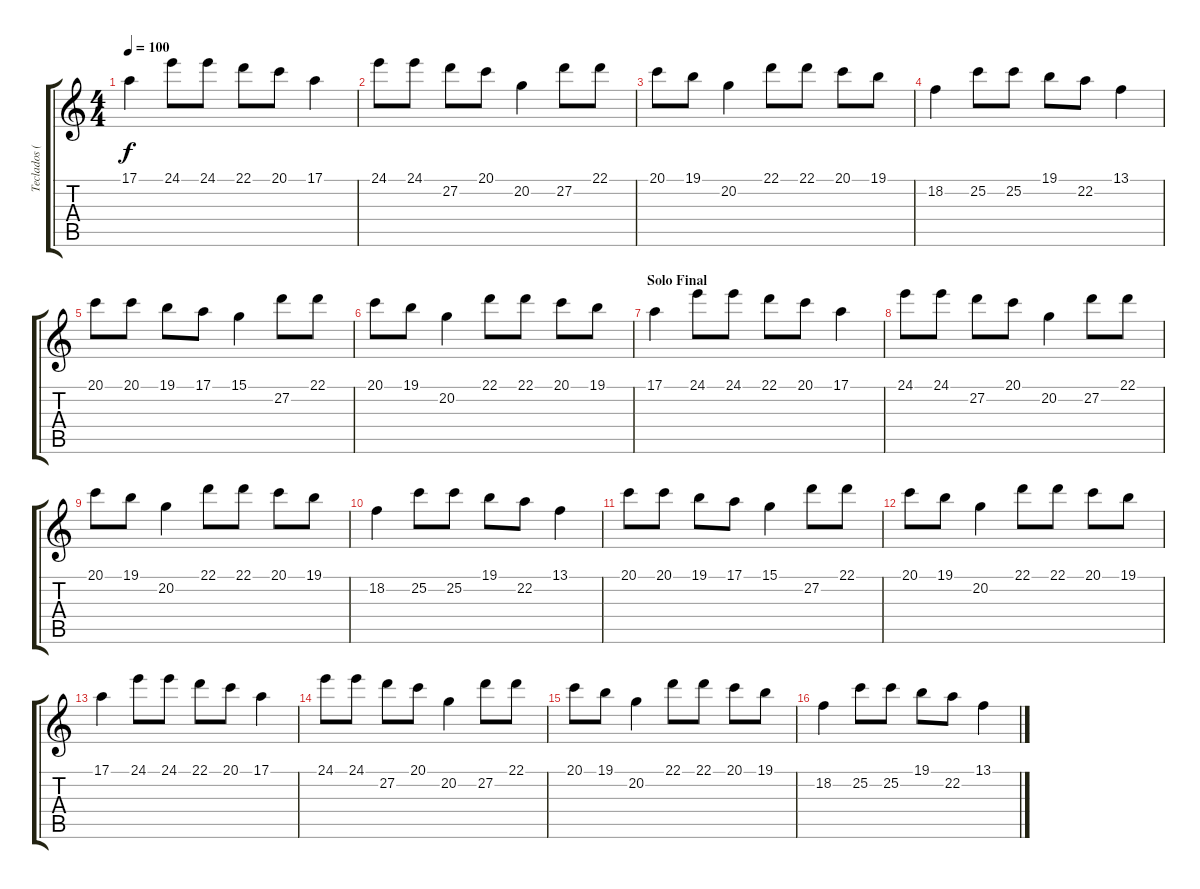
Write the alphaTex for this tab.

\track ("Teclados (Solos)" "Teclados (") {instrument electricgrandpiano}
\staff {score tabs}
\tuning (E4 B3 G3 D3 A2 E2) {hide}
\ts (4 4)
\tempo 100
\clef g2
\ks c
17.1.4{dy f volume 10 instrument electricgrandpiano} 24.1.8 24.1.8 22.1.8 20.1.8 17.1.4 |
24.1.8 24.1.8 27.2.8 20.1.8 20.2.4 27.2.8 22.1.8 |
20.1.8 19.1.8 20.2.4 22.1.8 22.1.8 20.1.8 19.1.8 |
18.2.4 25.2.8 25.2.8 19.1.8 22.2.8 13.1.4 |
20.1.8 20.1.8 19.1.8 17.1.8 15.1.4 27.2.8 22.1.8 |
20.1.8 19.1.8 20.2.4 22.1.8 22.1.8 20.1.8 19.1.8 |
\section ("" "Solo Final")
17.1.4{volume 10 instrument electricgrandpiano} 24.1.8 24.1.8 22.1.8 20.1.8 17.1.4 |
24.1.8 24.1.8 27.2.8 20.1.8 20.2.4 27.2.8 22.1.8 |
20.1.8 19.1.8 20.2.4 22.1.8 22.1.8 20.1.8 19.1.8 |
18.2.4 25.2.8 25.2.8 19.1.8 22.2.8 13.1.4 |
20.1.8 20.1.8 19.1.8 17.1.8 15.1.4 27.2.8 22.1.8 |
20.1.8 19.1.8 20.2.4 22.1.8 22.1.8 20.1.8 19.1.8 |
17.1.4{volume 10 instrument electricgrandpiano} 24.1.8 24.1.8 22.1.8 20.1.8 17.1.4 |
24.1.8 24.1.8 27.2.8 20.1.8 20.2.4 27.2.8 22.1.8 |
20.1.8 19.1.8 20.2.4 22.1.8 22.1.8 20.1.8 19.1.8 |
18.2.4 25.2.8 25.2.8 19.1.8 22.2.8 13.1.4
